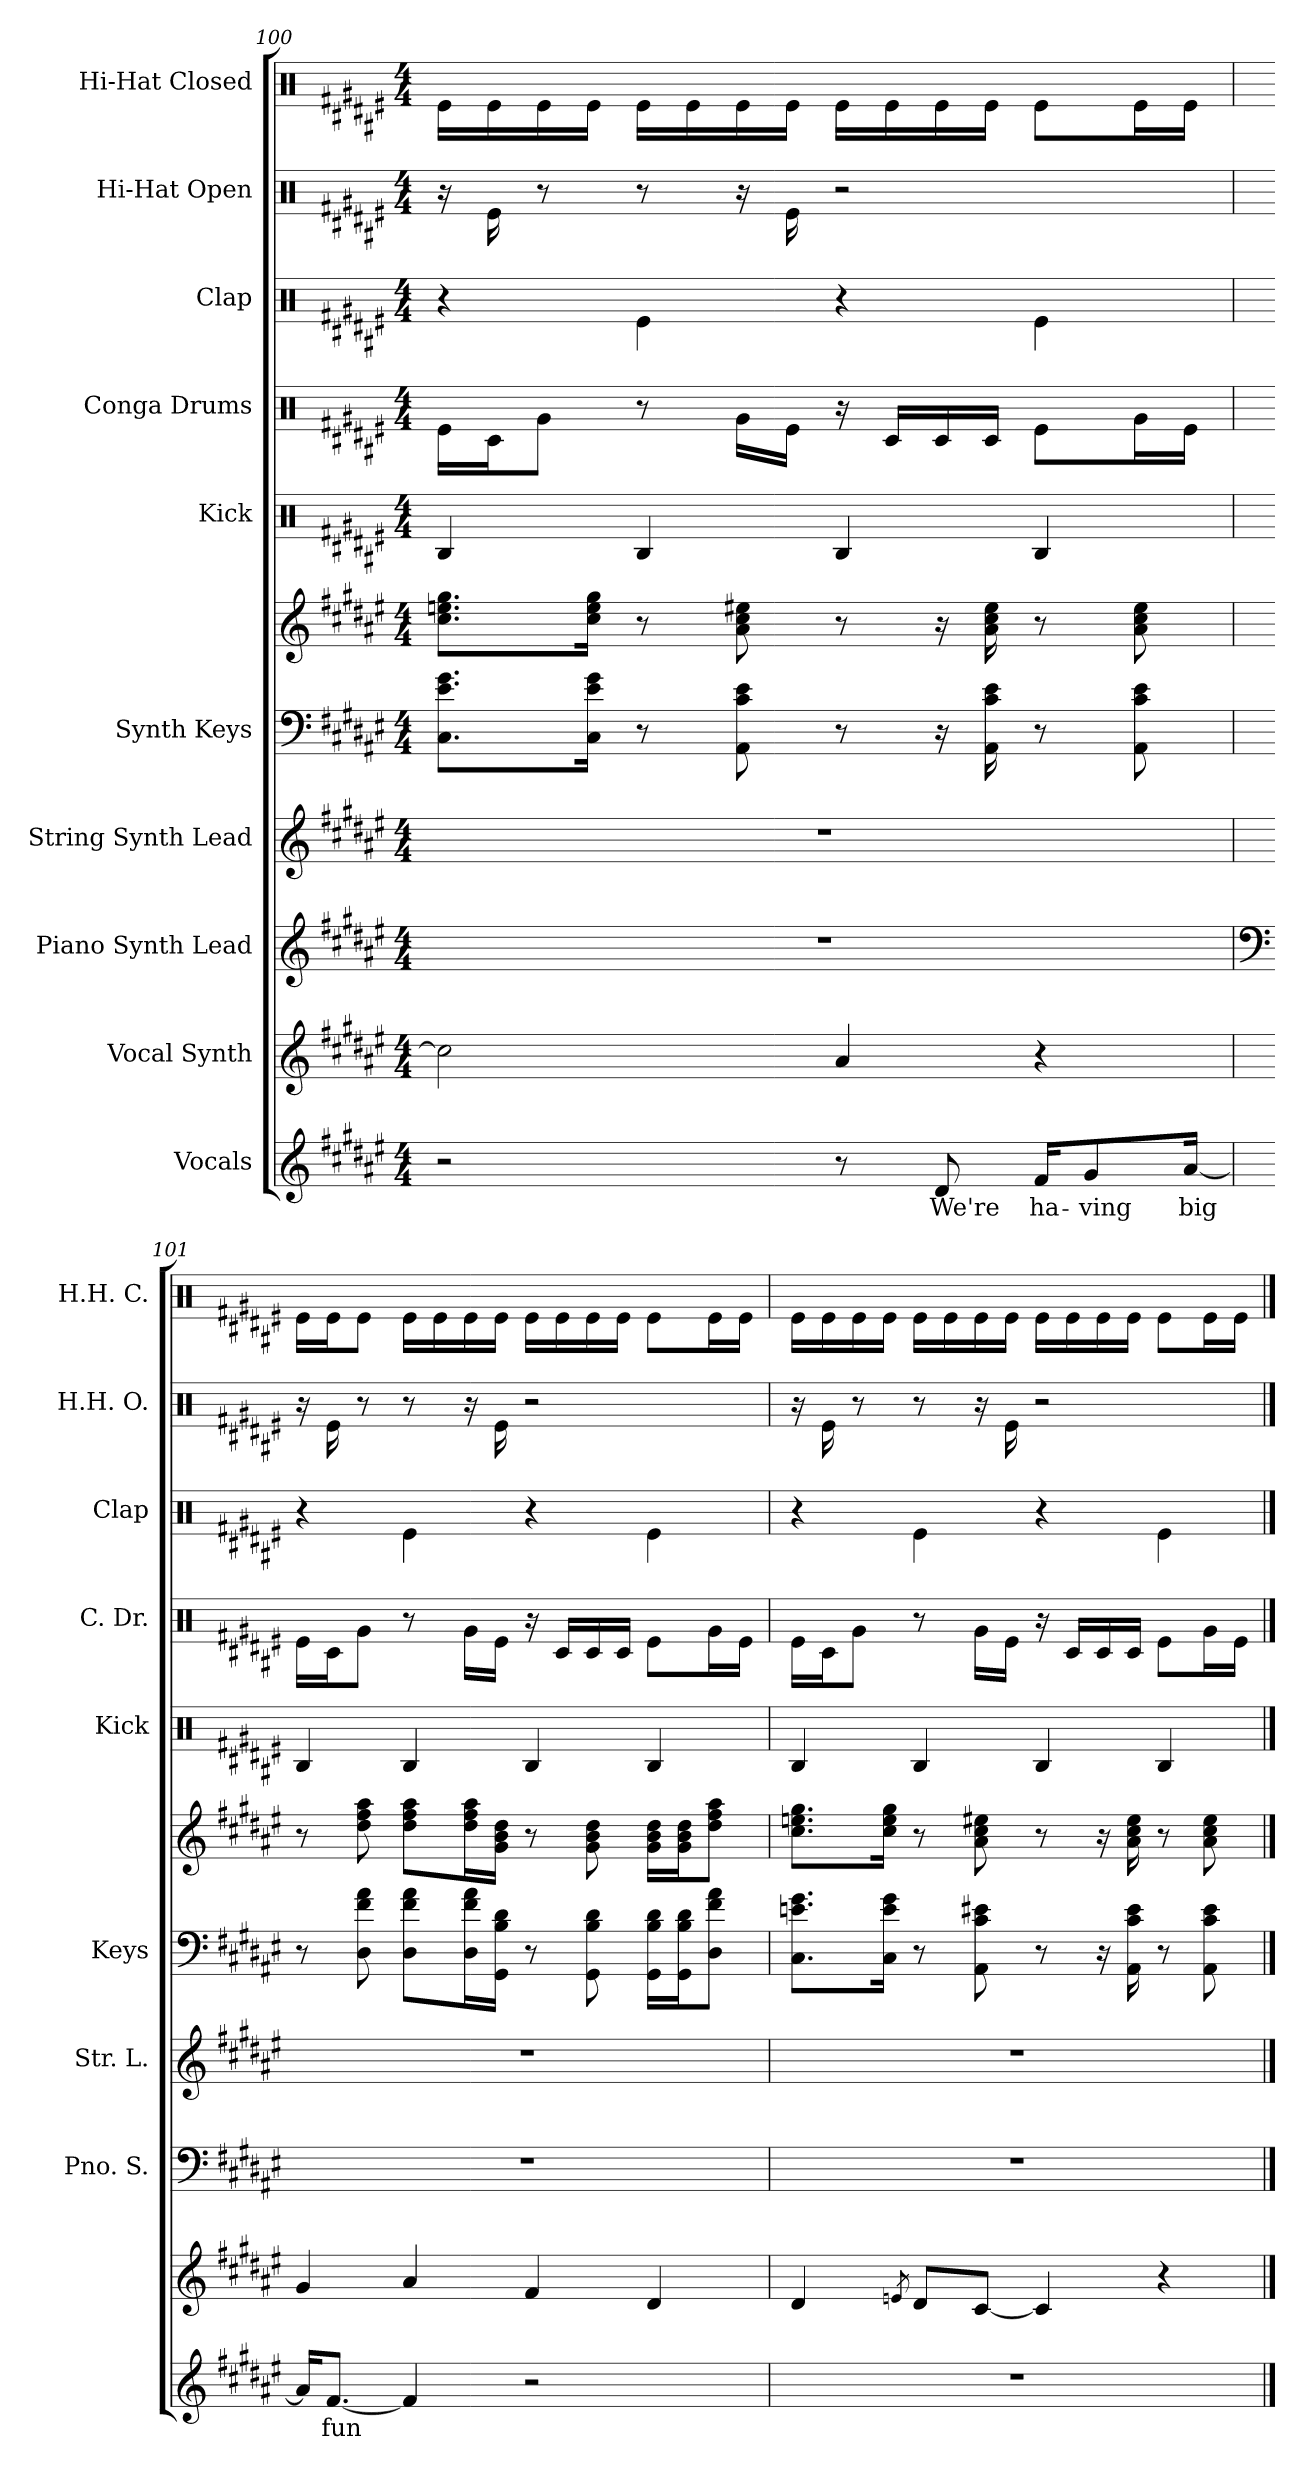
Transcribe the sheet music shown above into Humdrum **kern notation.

**kern	**text	**kern	**kern	**kern	**kern	**kern	**kern	**kern	**kern	**kern	**kern
*part10	*part10	*part9	*part8	*part7	*part6	*part6	*part5	*part4	*part3	*part2	*part1
*staff11	*staff11	*staff10	*staff9	*staff8	*staff7	*staff6	*staff5	*staff4	*staff3	*staff2	*staff1
*I"Vocals	*	*I"Vocal Synth	*I"Piano Synth Lead	*I"String Synth Lead	*I"Synth Keys	*	*I"Kick	*I"Conga Drums	*I"Clap	*I"Hi-Hat Open	*I"Hi-Hat Closed
*	*	*	*I'Pno. S.	*I'Str. L.	*I'Keys	*	*I'Kick	*I'C. Dr.	*I'Clap	*I'H.H. O.	*I'H.H. C.
*clefG2	*	*clefG2	*clefG2	*clefG2	*clefF4	*clefG2	*clefX	*clefX	*clefX	*clefX	*clefX
*k[f#c#g#d#a#e#]	*	*k[f#c#g#d#a#e#]	*k[f#c#g#d#a#e#]	*k[f#c#g#d#a#e#]	*k[f#c#g#d#a#e#]	*k[f#c#g#d#a#e#]	*k[f#c#g#d#a#e#]	*k[f#c#g#d#a#e#]	*k[f#c#g#d#a#e#]	*k[f#c#g#d#a#e#]	*k[f#c#g#d#a#e#]
*F#:	*	*F#:	*F#:	*F#:	*F#:	*F#:	*F#:	*F#:	*F#:	*F#:	*F#:
*M4/4	*	*M4/4	*M4/4	*M4/4	*M4/4	*M4/4	*M4/4	*M4/4	*M4/4	*M4/4	*M4/4
=100	=100	=100	=100	=100	=100	=100	=100	=100	=100	=100	=100
2r	.	2cc#\]	1r	1r	8.C#\ 8.e#\ 8.g#\L	8.cc#\ 8.een\ 8.gg#\L	4RB/	16Re\LL	4r	16r	16Re\LL
.	.	.	.	.	.	.	.	16Rc\J	.	16Re\	16Re\
.	.	.	.	.	.	.	.	8Rg\J	.	8r	16Re\
.	.	.	.	.	16C#\ 16e#\ 16g#\Jk	16cc#\ 16ee\ 16gg#\Jk	.	.	.	.	16Re\JJ
.	.	.	.	.	8r	8r	4RB/	8r	4Re\	8r	16Re\LL
.	.	.	.	.	.	.	.	.	.	.	16Re\
.	.	.	.	.	8AA#\ 8c#\ 8e#\	8a#\ 8cc#\ 8ee#X\	.	16Rg\LL	.	16r	16Re\
.	.	.	.	.	.	.	.	16Re\JJ	.	16Re\	16Re\JJ
8r	.	4a#/	.	.	8r	8r	4RB/	16r	4r	2r	16Re\LL
.	.	.	.	.	.	.	.	16Rc/LL	.	.	16Re\
!	!LO:LY:b	!	!	!	!	!	!	!	!	!	!
8d#/	We're	.	.	.	16r	16r	.	16Rc/	.	.	16Re\
.	.	.	.	.	16AA#\ 16c#\ 16e#\	16a#\ 16cc#\ 16ee#\	.	16Rc/JJ	.	.	16Re\JJ
!	!LO:LY:b	!	!	!	!	!	!	!	!	!	!
16f#/KL	ha-	4r	.	.	8r	8r	4RB/	8Re\L	4Re\	.	8Re\L
!	!LO:LY:b	!	!	!	!	!	!	!	!	!	!
8g#/	-ving	.	.	.	.	.	.	.	.	.	.
.	.	.	.	.	8AA#\ 8c#\ 8e#\	8a#\ 8cc#\ 8ee#\	.	16Rg\L	.	.	16Re\L
!	!LO:LY:b	!	!	!	!	!	!	!	!	!	!
[16a#/Jk	big	.	.	.	.	.	.	16Re\JJ	.	.	16Re\JJ
!!LO:LB:g=z
=101	=101	=101	=101	=101	=101	=101	=101	=101	=101	=101	=101
*	*	*	*clefF4	*	*	*	*	*	*	*	*
16a#/KL]	.	4g#/	1r	1r	8r	8r	4RB/	16Re\LL	4r	16r	16Re\LL
!	!LO:LY:b	!	!	!	!	!	!	!	!	!	!
[8.f#/J	fun	.	.	.	.	.	.	16Rc\J	.	16Re\	16Re\J
.	.	.	.	.	8D#\ 8f#\ 8a#\	8dd#\ 8ff#\ 8aa#\	.	8Rg\J	.	8r	8Re\J
4f#/]	.	4a#/	.	.	8D#\ 8f#\ 8a#\L	8dd#\ 8ff#\ 8aa#\L	4RB/	8r	4Re\	8r	16Re\LL
.	.	.	.	.	.	.	.	.	.	.	16Re\
.	.	.	.	.	16D#\ 16f#\ 16a#\L	16dd#\ 16ff#\ 16aa#\L	.	16Rg\LL	.	16r	16Re\
.	.	.	.	.	16GG#\ 16B\ 16d#\JJ	16g#\ 16b\ 16dd#\JJ	.	16Re\JJ	.	16Re\	16Re\JJ
2r	.	4f#/	.	.	8r	8r	4RB/	16r	4r	2r	16Re\LL
.	.	.	.	.	.	.	.	16Rc/LL	.	.	16Re\
.	.	.	.	.	8GG#\ 8B\ 8d#\	8g#\ 8b\ 8dd#\	.	16Rc/	.	.	16Re\
.	.	.	.	.	.	.	.	16Rc/JJ	.	.	16Re\JJ
.	.	4d#/	.	.	16GG#\ 16B\ 16d#\LL	16g#\ 16b\ 16dd#\LL	4RB/	8Re\L	4Re\	.	8Re\L
.	.	.	.	.	16GG#\ 16B\ 16d#\J	16g#\ 16b\ 16dd#\J	.	.	.	.	.
.	.	.	.	.	8D#\ 8f#\ 8a#\J	8dd#\ 8ff#\ 8aa#\J	.	16Rg\L	.	.	16Re\L
.	.	.	.	.	.	.	.	16Re\JJ	.	.	16Re\JJ
=102	=102	=102	=102	=102	=102	=102	=102	=102	=102	=102	=102
1r	.	4d#/	1r	1r	8.C#\ 8.en\ 8.g#\L	8.cc#\ 8.een\ 8.gg#\L	4RB/	16Re\LL	4r	16r	16Re\LL
.	.	.	.	.	.	.	.	16Rc\J	.	16Re\	16Re\
.	.	.	.	.	.	.	.	8Rg\J	.	8r	16Re\
.	.	.	.	.	16C#\ 16e\ 16g#\Jk	16cc#\ 16ee\ 16gg#\Jk	.	.	.	.	16Re\JJ
.	.	8qen/	.	.	.	.	.	.	.	.	.
.	.	8d#/L	.	.	8r	8r	4RB/	8r	4Re\	8r	16Re\LL
.	.	.	.	.	.	.	.	.	.	.	16Re\
.	.	[8c#/J	.	.	8AA#\ 8c#\ 8e#X\	8a#\ 8cc#\ 8ee#X\	.	16Rg\LL	.	16r	16Re\
.	.	.	.	.	.	.	.	16Re\JJ	.	16Re\	16Re\JJ
.	.	4c#/]	.	.	8r	8r	4RB/	16r	4r	2r	16Re\LL
.	.	.	.	.	.	.	.	16Rc/LL	.	.	16Re\
.	.	.	.	.	16r	16r	.	16Rc/	.	.	16Re\
.	.	.	.	.	16AA#\ 16c#\ 16e#\	16a#\ 16cc#\ 16ee#\	.	16Rc/JJ	.	.	16Re\JJ
.	.	4r	.	.	8r	8r	4RB/	8Re\L	4Re\	.	8Re\L
.	.	.	.	.	8AA#\ 8c#\ 8e#\	8a#\ 8cc#\ 8ee#\	.	16Rg\L	.	.	16Re\L
.	.	.	.	.	.	.	.	16Re\JJ	.	.	16Re\JJ
==	==	==	==	==	==	==	==	==	==	==	==
*-	*-	*-	*-	*-	*-	*-	*-	*-	*-	*-	*-
